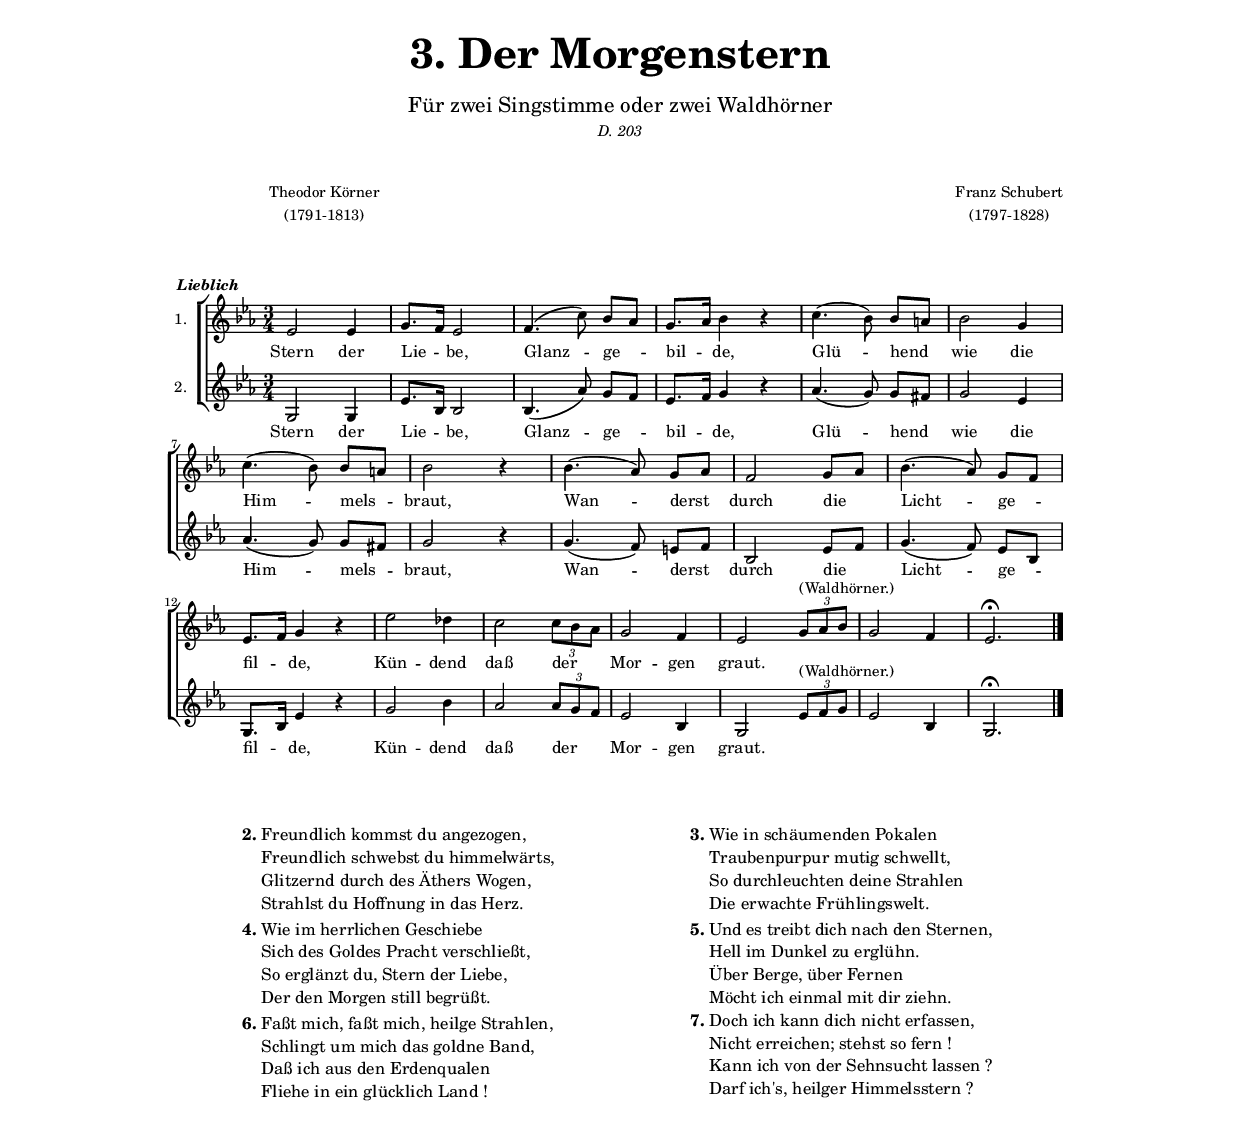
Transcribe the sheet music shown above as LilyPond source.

\version "2.12.3"

%---------------------------------------------------------------------------
% 
%---------------------------------------------------------------------------

\paper {
	line-width = 15\cm 
	top-margin = 1.2\cm
	bottom-margin = 2.4\cm
	after-title-space = 4\cm
	indent = 0.5\cm
}

#(set-global-staff-size 13)
#(ly:set-option 'point-and-click #f)

%---------------------------------------------------------------------------
%	
%---------------------------------------------------------------------------

\header {
	title = \markup \center-column {
		\pad-markup #3 \fontsize #+5 {
			"3. Der Morgenstern"
		}
	}
	subtitle = \markup \center-column {
		\fontsize #+2 \medium {
			"Für zwei Singstimme oder zwei Waldhörner"
		}
	}
	subsubtitle = \markup \center-column {
		\normalsize \italic \medium {
			"D. 203"
		}
	}
	composer = \markup {
		\pad-to-box #'(0 . 0) #'(0 . 5)
		\center-column {
			"Franz Schubert"
			"(1797-1828)"
		}
	}
	poet = \markup { 
		\pad-to-box #'(0 . 0) #'(3 . 9) \hspace #13 \center-column { 
			 "Theodor Körner"
			 "(1791-1813)"
		 }
	}
	meter = \markup {
		\pad-to-box #'(0 . 0) #'(0 . 10) {  \bold \italic
			"Lieblich"
		}
	}
}

%---------------------------------------------------------------------------
%	
%---------------------------------------------------------------------------

global = {
	\time 3/4
	\key es \major
	\override DynamicTextSpanner #'dash-period = #-1.0
	\override Score.Hairpin #'to-barline = ##f
}
print = {
	\autoBeamOff
	\dynamicUp
}
mid = {
	\tempo 4=100
}

horn = \markup { (Waldhörner.) }
lang = \markup { Langsamer. }
% rit = \markup { \italic { Riten. } }
% rin = \markup { \italic { Rinf. } }
% solo = \markup { SOLO }
% coro = \markup { CHOEUR }
% resp = \markup { \musicglyph #"scripts.ufermata" }
% lie = \markup { \italic { lié } }
% plie = \markup { \dynamic p {  et lié } }
% pplie = \markup { \dynamic pp {  et lié } }
% Atem = \markup { A tempo }
% resp = \markup { \line { \musicglyph #"scripts.rcomma" \translate #'(-0.8 . 1.6) \musicglyph #"scripts.ufermata" } }
% endResp = \markup { \translate #'(5.5 . 0) { \musicglyph #"scripts.ufermata" } }

%---------------------------------------------------------------------------
%	NOTES
%---------------------------------------------------------------------------

Ten = \relative c' {
	\set Staff.instrumentName = #"1."
	es2 es4
	g8.[ f16] es2
	f4.( c'8) bes[ as]
	g8.[ as16] bes4 r
	c4.( bes8) bes[ a]
	bes2 g4 \break
	c4.( bes8) bes[ a]
	bes2 r4
	bes4.( as8) g[ as]
	f2 g8[ as]
	bes4.( as8) g[ f] \break
	es8.[ f16] g4 r
	es'2 des4
	c2 \times 2/3 { c8[ bes as] }
	g2 f4
	es2 \times 2/3 { g8^\horn[ as bes] }
	g2 f4 es2.^\fermata
	\bar "|."
}
Bas = \relative c' {
	\set Staff.instrumentName = #"2."
	g2 g4
	es'8.[ bes16] bes2
	bes4.( as'8) g[ f]
	es8.[ f16] g4 r
	as4.( g8) g[ fis]
	g2 es4
	as4.( g8) g[ fis]
	g2 r4
	g4.( f8) e[ f]
	bes,2 es8[ f]
	g4.( f8) es[ bes]	
	g8.[ bes16] es4 r
	g2 bes4
	as2 \times 2/3 { as8[ g f] }
	es2 bes4
	g2 \times 2/3 { es'8^\horn[ f g] }
	es2 bes4 g2.^\fermata
	\bar "|."
}

%---------------------------------------------------------------------------
%	LYRICS
%---------------------------------------------------------------------------bes4. as8)

texte = \lyricmode {
	Stern der Lie -- be, Glanz -- ge -- bil -- de,
	Glü -- hend wie die Him -- mels -- braut,
	Wan -- derst durch die Licht -- ge -- fil -- de,
	Kün -- dend daß der Mor -- gen graut.	
}



%---------------------------------------------------------------------------
%	MIDI OUTPUT
%---------------------------------------------------------------------------

\score {
	<<
	\new Staff = "Ten" { \set Staff.midiInstrument = "french horn" \global \mid \Ten }
	\new Staff = "Bas" { \set Staff.midiInstrument = "bassoon" \global \mid \Bas }
	>>
	\midi { \context { \Voice \remove "Dynamic_performer" } }
}

%---------------------------------------------------------------------------
%	SHEET OUTPUT
%---------------------------------------------------------------------------

\score {
	\new ChoirStaff <<
		\new Voice << \global \print \Ten >>
		\addlyrics { \texte }
		\new Voice << \global \print \Bas >>
		\addlyrics { \texte }
	>>
	\layout  { }
}

%---------------------------------------------------------------------------
%	ADDIIONAL VERSES
%---------------------------------------------------------------------------

\markup {
	\pad-to-box #'(0 . 0) #'(0 . 12)
	\fill-line
	\fontsize #+1
	{
		\hspace #0.5 % décalage par rapport à la marge de gauche
		\column {
			\line {
				\bold "2."
				\column {
					"Freundlich kommst du angezogen,"
					"Freundlich schwebst du himmelwärts,"
					"Glitzernd durch des Äthers Wogen,"
					"Strahlst du Hoffnung in das Herz."
				}
			}
			\hspace #0.1
			\line {
				\bold "4."
				\column {
					"Wie im herrlichen Geschiebe"
					"Sich des Goldes Pracht verschließt,"
					"So erglänzt du, Stern der Liebe,"
					"Der den Morgen still begrüßt."
				}
			}
			\hspace #0.1
			\line {
				\bold "6."
				\column {
					"Faßt mich, faßt mich, heilge Strahlen,"
					"Schlingt um mich das goldne Band,"
					"Daß ich aus den Erdenqualen"
					"Fliehe in ein glücklich Land !"
				}
			}			
		}
		\hspace #0.1  % ajout d'espace horizontal entre les colonnes
		\column {
			\line {
				\bold "3."
				\column {
					"Wie in schäumenden Pokalen"
					"Traubenpurpur mutig schwellt,"
					"So durchleuchten deine Strahlen"
					"Die erwachte Frühlingswelt."
				}
			}
			\hspace #0.1
			\line {
				\bold "5."
				\column {
					"Und es treibt dich nach den Sternen,"
					"Hell im Dunkel zu erglühn."
					"Über Berge, über Fernen"
					"Möcht ich einmal mit dir ziehn."
				}
			}
			\hspace #0.1
			\line {
				\bold "7."
				\column {
					"Doch ich kann dich nicht erfassen,"
					"Nicht erreichen; stehst so fern !"
					"Kann ich von der Sehnsucht lassen ?"
					"Darf ich's, heilger Himmelsstern ?"
				}
			}			
		}
	\hspace #0.5 % décalage par rapport à la marge de droite
	}
}
